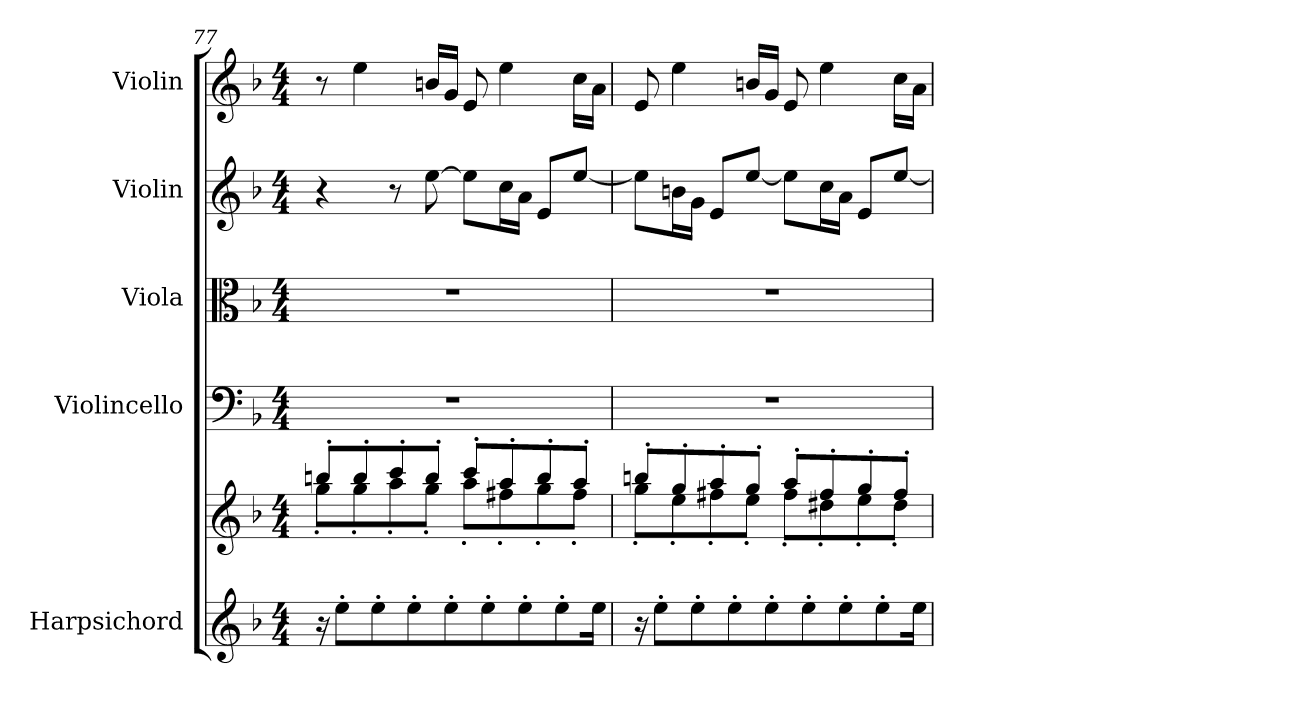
**kern	**kern	**kern	**kern	**kern	**kern
*part5	*part5	*part4	*part3	*part2	*part1
*staff6	*staff5	*staff4	*staff3	*staff2	*staff1
*I"Harpsichord	*	*I"Violincello	*I"Viola	*I"Violin	*I"Violin
*I'Hpschd	*	*I'Vc	*I'Vla	*I'Vln	*I'Vln
!!LO:LB:g=z
*clefG2	*clefG2	*clefF4	*clefC3	*clefG2	*clefG2
*k[b-]	*k[b-]	*k[b-]	*k[b-]	*k[b-]	*k[b-]
*M4/4	*M4/4	*M4/4	*M4/4	*M4/4	*M4/4
=77	=77	=77	=77	=77	=77
*	*^	*	*	*	*
16r	8bbn'/L	8gg'\L	1r	1r	4r	8r
8ee'\L	.	.	.	.	.	.
.	8bb'/	8gg'\	.	.	.	4ee\
8ee'\	.	.	.	.	.	.
.	8ccc'/	8aa'\	.	.	8r	.
8ee'\	.	.	.	.	.	.
.	8bb'/J	8gg'\J	.	.	[8ee\	16bn/LL
8ee'\	.	.	.	.	.	16g/JJ
.	8ccc'/L	8aa'\L	.	.	8ee\L]	8e/
8ee'\	.	.	.	.	.	.
.	8aa'/	8ff#X'\	.	.	16cc\L	4ee\
8ee'\	.	.	.	.	16a\JJ	.
.	8bb'/	8gg'\	.	.	8e/L	.
8ee'\	.	.	.	.	.	.
.	8aa'/J	8ff#'\J	.	.	[8ee/J	16cc\LL
16ee\Jk	.	.	.	.	.	16a\JJ
=78	=78	=78	=78	=78	=78	=78
16r	8bbn'/L	8gg'\L	1r	1r	8ee\L]	8e/
8ee'\L	.	.	.	.	.	.
.	8gg'/	8ee'\	.	.	16bn\L	4ee\
8ee'\	.	.	.	.	16g\JJ	.
.	8aa'/	8ff#X'\	.	.	8e/L	.
8ee'\	.	.	.	.	.	.
.	8gg'/J	8ee'\J	.	.	[8ee/J	16bn/LL
8ee'\	.	.	.	.	.	16g/JJ
.	8aa'/L	8ff#'\L	.	.	8ee\L]	8e/
8ee'\	.	.	.	.	.	.
.	8ff#'/	8dd#X'\	.	.	16cc\L	4ee\
8ee'\	.	.	.	.	16a\JJ	.
.	8gg'/	8ee'\	.	.	8e/L	.
8ee'\	.	.	.	.	.	.
.	8ff#'/J	8dd#'\J	.	.	[8ee/J	16cc\LL
16ee\Jk	.	.	.	.	.	16a\JJ
*	*v	*v	*	*	*	*
=	=	=	=	=	=
*-	*-	*-	*-	*-	*-
